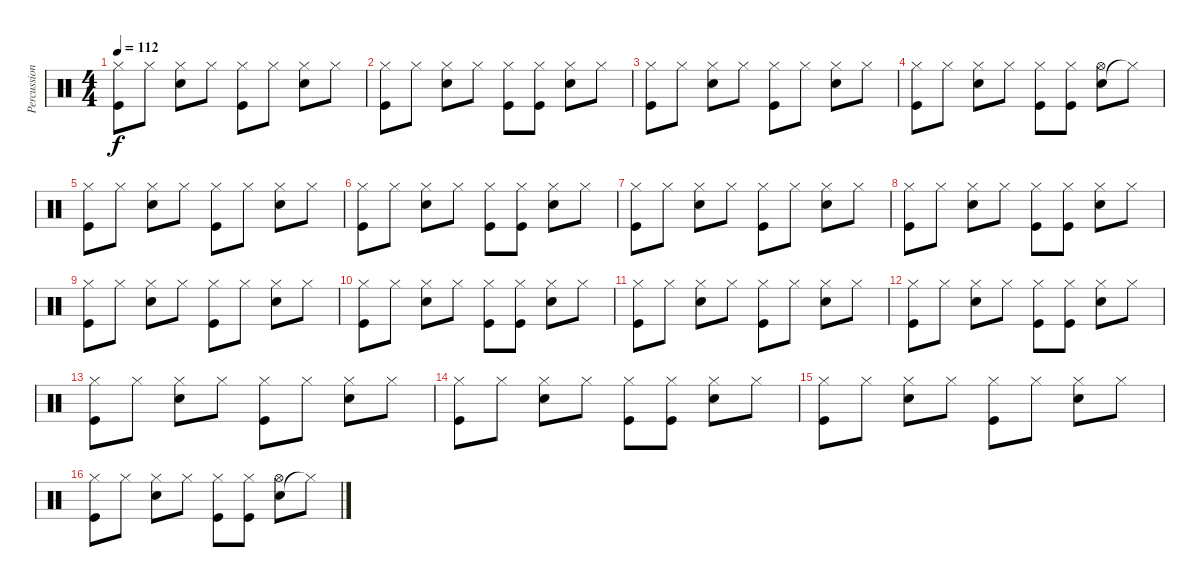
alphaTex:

\track ("Percussions" "Percussion") {instrument percussion}
\staff {score}
\articulation defaults
\ts (4 4)
\tempo 112
\clef neutral
\ks c
("Kick (hit)" "Hi-Hat (closed)").8{dy f} "Hi-Hat (closed)".8 ("Snare (hit) 2" "Hi-Hat (closed)").8 "Hi-Hat (closed)".8 ("Kick (hit)" "Hi-Hat (closed)").8 "Hi-Hat (closed)".8 ("Snare (hit) 2" "Hi-Hat (closed)").8 "Hi-Hat (closed)".8 |
("Kick (hit)" "Hi-Hat (closed)").8 "Hi-Hat (closed)".8 ("Snare (hit) 2" "Hi-Hat (closed)").8 "Hi-Hat (closed)".8 ("Kick (hit)" "Hi-Hat (closed)").8 ("Kick (hit)" "Hi-Hat (closed)").8 ("Snare (hit) 2" "Hi-Hat (closed)").8 "Hi-Hat (closed)".8 |
("Kick (hit)" "Hi-Hat (closed)").8 "Hi-Hat (closed)".8 ("Snare (hit) 2" "Hi-Hat (closed)").8 "Hi-Hat (closed)".8 ("Kick (hit)" "Hi-Hat (closed)").8 "Hi-Hat (closed)".8 ("Snare (hit) 2" "Hi-Hat (closed)").8 "Hi-Hat (closed)".8 |
("Kick (hit)" "Hi-Hat (closed)").8 "Hi-Hat (closed)".8 ("Snare (hit) 2" "Hi-Hat (closed)").8 "Hi-Hat (closed)".8 ("Kick (hit)" "Hi-Hat (closed)").8 ("Kick (hit)" "Hi-Hat (closed)").8 ("Snare (hit) 2" "Hi-Hat (open)").8 "Hi-Hat (closed)"{t}.8 |
("Kick (hit)" "Hi-Hat (closed)").8 "Hi-Hat (closed)".8 ("Snare (hit) 2" "Hi-Hat (closed)").8 "Hi-Hat (closed)".8 ("Kick (hit)" "Hi-Hat (closed)").8 "Hi-Hat (closed)".8 ("Snare (hit) 2" "Hi-Hat (closed)").8 "Hi-Hat (closed)".8 |
("Kick (hit)" "Hi-Hat (closed)").8 "Hi-Hat (closed)".8 ("Snare (hit) 2" "Hi-Hat (closed)").8 "Hi-Hat (closed)".8 ("Kick (hit)" "Hi-Hat (closed)").8 ("Kick (hit)" "Hi-Hat (closed)").8 ("Snare (hit) 2" "Hi-Hat (closed)").8 "Hi-Hat (closed)".8 |
("Kick (hit)" "Hi-Hat (closed)").8 "Hi-Hat (closed)".8 ("Snare (hit) 2" "Hi-Hat (closed)").8 "Hi-Hat (closed)".8 ("Kick (hit)" "Hi-Hat (closed)").8 "Hi-Hat (closed)".8 ("Snare (hit) 2" "Hi-Hat (closed)").8 "Hi-Hat (closed)".8 |
("Kick (hit)" "Hi-Hat (closed)").8 "Hi-Hat (closed)".8 ("Snare (hit) 2" "Hi-Hat (closed)").8 "Hi-Hat (closed)".8 ("Kick (hit)" "Hi-Hat (closed)").8 ("Kick (hit)" "Hi-Hat (closed)").8 ("Snare (hit) 2" "Hi-Hat (closed)").8 "Hi-Hat (closed)".8 |
("Kick (hit)" "Hi-Hat (closed)").8 "Hi-Hat (closed)".8 ("Snare (hit) 2" "Hi-Hat (closed)").8 "Hi-Hat (closed)".8 ("Kick (hit)" "Hi-Hat (closed)").8 "Hi-Hat (closed)".8 ("Snare (hit) 2" "Hi-Hat (closed)").8 "Hi-Hat (closed)".8 |
("Kick (hit)" "Hi-Hat (closed)").8 "Hi-Hat (closed)".8 ("Snare (hit) 2" "Hi-Hat (closed)").8 "Hi-Hat (closed)".8 ("Kick (hit)" "Hi-Hat (closed)").8 ("Kick (hit)" "Hi-Hat (closed)").8 ("Snare (hit) 2" "Hi-Hat (closed)").8 "Hi-Hat (closed)".8 |
("Kick (hit)" "Hi-Hat (closed)").8 "Hi-Hat (closed)".8 ("Snare (hit) 2" "Hi-Hat (closed)").8 "Hi-Hat (closed)".8 ("Kick (hit)" "Hi-Hat (closed)").8 "Hi-Hat (closed)".8 ("Snare (hit) 2" "Hi-Hat (closed)").8 "Hi-Hat (closed)".8 |
("Kick (hit)" "Hi-Hat (closed)").8 "Hi-Hat (closed)".8 ("Snare (hit) 2" "Hi-Hat (closed)").8 "Hi-Hat (closed)".8 ("Kick (hit)" "Hi-Hat (closed)").8 ("Kick (hit)" "Hi-Hat (closed)").8 ("Snare (hit) 2" "Hi-Hat (closed)").8 "Hi-Hat (closed)".8 |
("Kick (hit)" "Hi-Hat (closed)").8 "Hi-Hat (closed)".8 ("Snare (hit) 2" "Hi-Hat (closed)").8 "Hi-Hat (closed)".8 ("Kick (hit)" "Hi-Hat (closed)").8 "Hi-Hat (closed)".8 ("Snare (hit) 2" "Hi-Hat (closed)").8 "Hi-Hat (closed)".8 |
("Kick (hit)" "Hi-Hat (closed)").8 "Hi-Hat (closed)".8 ("Snare (hit) 2" "Hi-Hat (closed)").8 "Hi-Hat (closed)".8 ("Kick (hit)" "Hi-Hat (closed)").8 ("Kick (hit)" "Hi-Hat (closed)").8 ("Snare (hit) 2" "Hi-Hat (closed)").8 "Hi-Hat (closed)".8 |
("Kick (hit)" "Hi-Hat (closed)").8 "Hi-Hat (closed)".8 ("Snare (hit) 2" "Hi-Hat (closed)").8 "Hi-Hat (closed)".8 ("Kick (hit)" "Hi-Hat (closed)").8 "Hi-Hat (closed)".8 ("Snare (hit) 2" "Hi-Hat (closed)").8 "Hi-Hat (closed)".8 |
("Kick (hit)" "Hi-Hat (closed)").8 "Hi-Hat (closed)".8 ("Snare (hit) 2" "Hi-Hat (closed)").8 "Hi-Hat (closed)".8 ("Kick (hit)" "Hi-Hat (closed)").8 ("Kick (hit)" "Hi-Hat (closed)").8 ("Snare (hit) 2" "Hi-Hat (open)").8 "Hi-Hat (closed)"{t}.8
